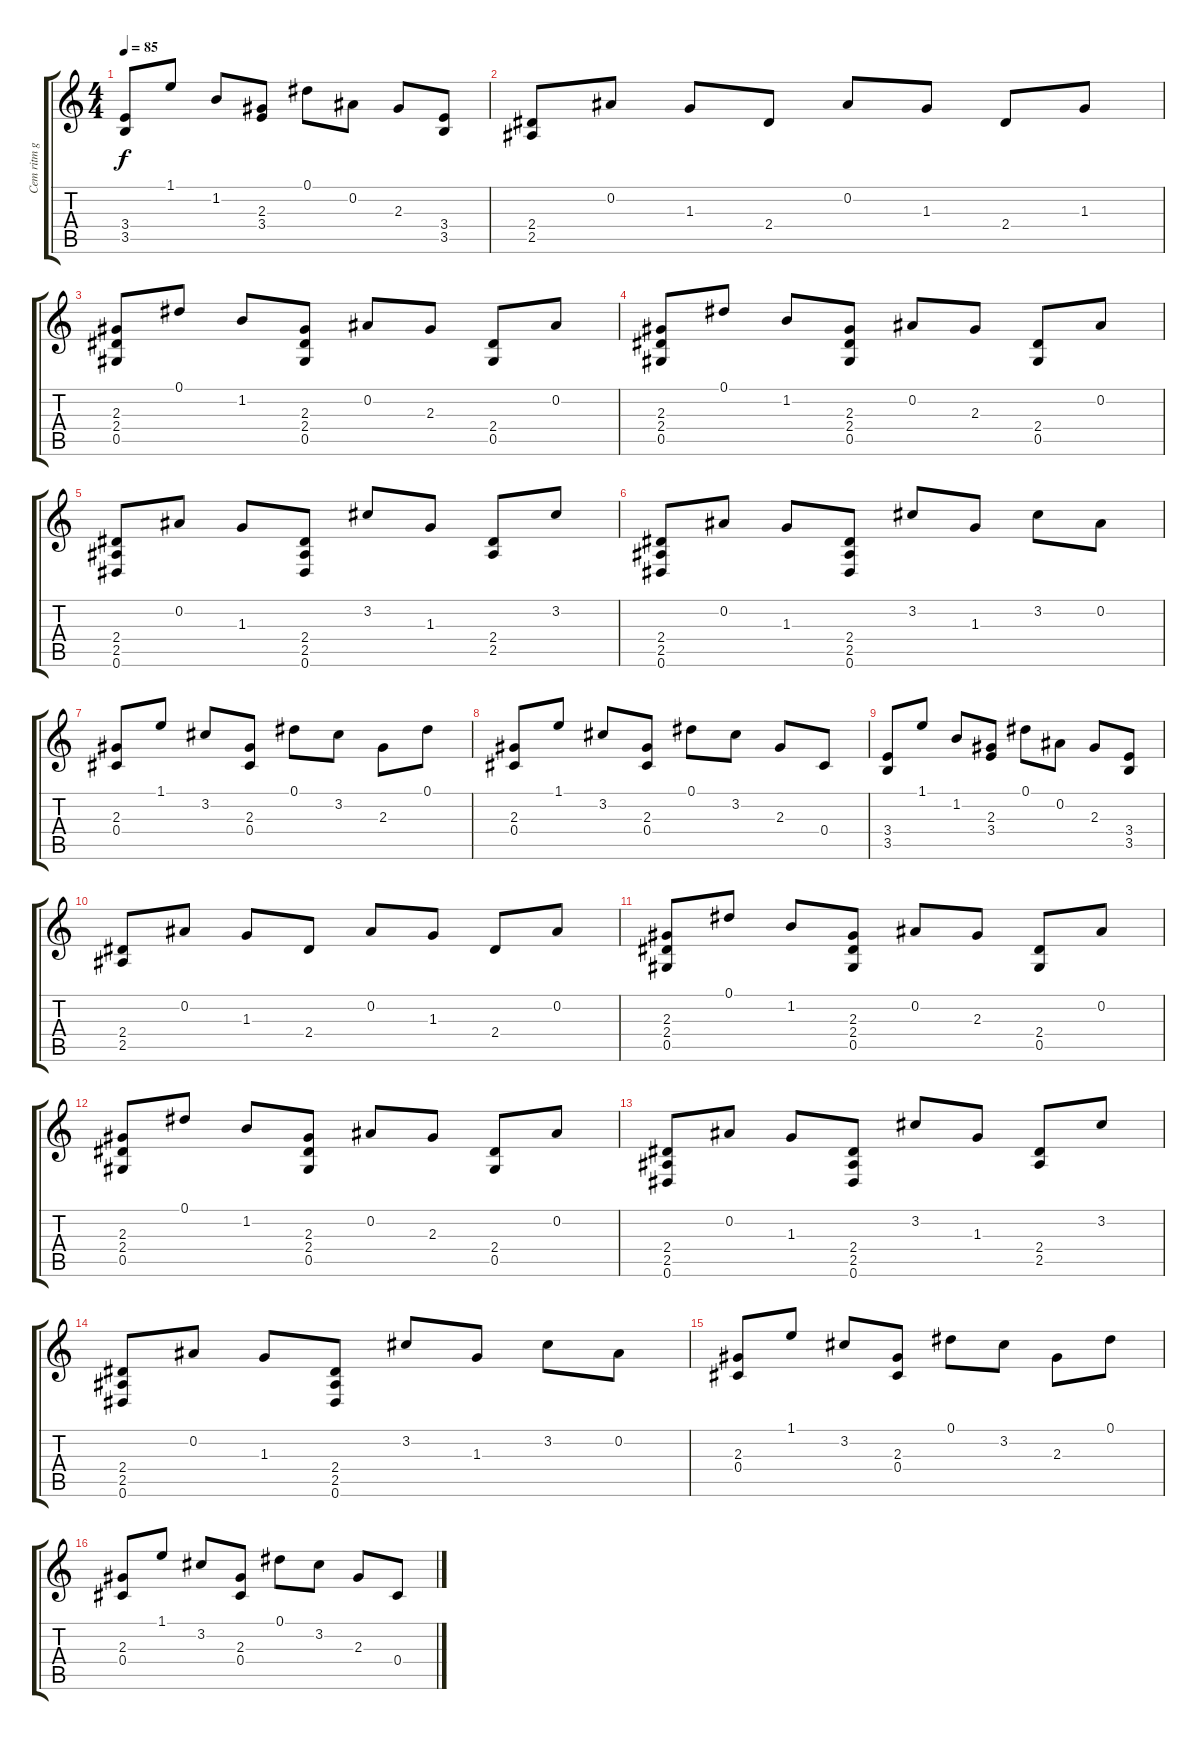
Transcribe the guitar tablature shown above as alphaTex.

\track ("Cem ritm gitar" "Cem ritm g") {instrument acousticguitarnylon}
\staff {score tabs}
\tuning (Eb4 Bb3 Gb3 Db3 Ab2 Eb2) {hide}
\ts (4 4)
\tempo 85
\clef g2
\ks c
(3.4 3.5).8{dy f} 1.1.8 1.2.8 (2.3 3.4).8 0.1.8 0.2.8 2.3.8 (3.4 3.5).8 |
(2.4 2.5).8 0.2.8 1.3.8 2.4.8 0.2.8 1.3.8 2.4.8 1.3.8 |
(2.3 2.4 0.5).8 0.1.8 1.2.8 (2.3 2.4 0.5).8 0.2.8 2.3.8 (2.4 0.5).8 0.2.8 |
(2.3 2.4 0.5).8 0.1.8 1.2.8 (2.3 2.4 0.5).8 0.2.8 2.3.8 (2.4 0.5).8 0.2.8 |
(2.4 2.5 0.6).8 0.2.8 1.3.8 (2.4 2.5 0.6).8 3.2.8 1.3.8 (2.4 2.5).8 3.2.8 |
(2.4 2.5 0.6).8 0.2.8 1.3.8 (2.4 2.5 0.6).8 3.2.8 1.3.8 3.2.8 0.2.8 |
(2.3 0.4).8 1.1.8 3.2.8 (2.3 0.4).8 0.1.8 3.2.8 2.3.8 0.1.8 |
(2.3 0.4).8 1.1.8 3.2.8 (2.3 0.4).8 0.1.8 3.2.8 2.3.8 0.4.8 |
(3.4 3.5).8 1.1.8 1.2.8 (2.3 3.4).8 0.1.8 0.2.8 2.3.8 (3.4 3.5).8 |
(2.4 2.5).8 0.2.8 1.3.8 2.4.8 0.2.8 1.3.8 2.4.8 0.2.8 |
(2.3 2.4 0.5).8 0.1.8 1.2.8 (2.3 2.4 0.5).8 0.2.8 2.3.8 (2.4 0.5).8 0.2.8 |
(2.3 2.4 0.5).8 0.1.8 1.2.8 (2.3 2.4 0.5).8 0.2.8 2.3.8 (2.4 0.5).8 0.2.8 |
(2.4 2.5 0.6).8 0.2.8 1.3.8 (2.4 2.5 0.6).8 3.2.8 1.3.8 (2.4 2.5).8 3.2.8 |
(2.4 2.5 0.6).8 0.2.8 1.3.8 (2.4 2.5 0.6).8 3.2.8 1.3.8 3.2.8 0.2.8 |
(2.3 0.4).8 1.1.8 3.2.8 (2.3 0.4).8 0.1.8 3.2.8 2.3.8 0.1.8 |
(2.3 0.4).8 1.1.8 3.2.8 (2.3 0.4).8 0.1.8 3.2.8 2.3.8 0.4.8
